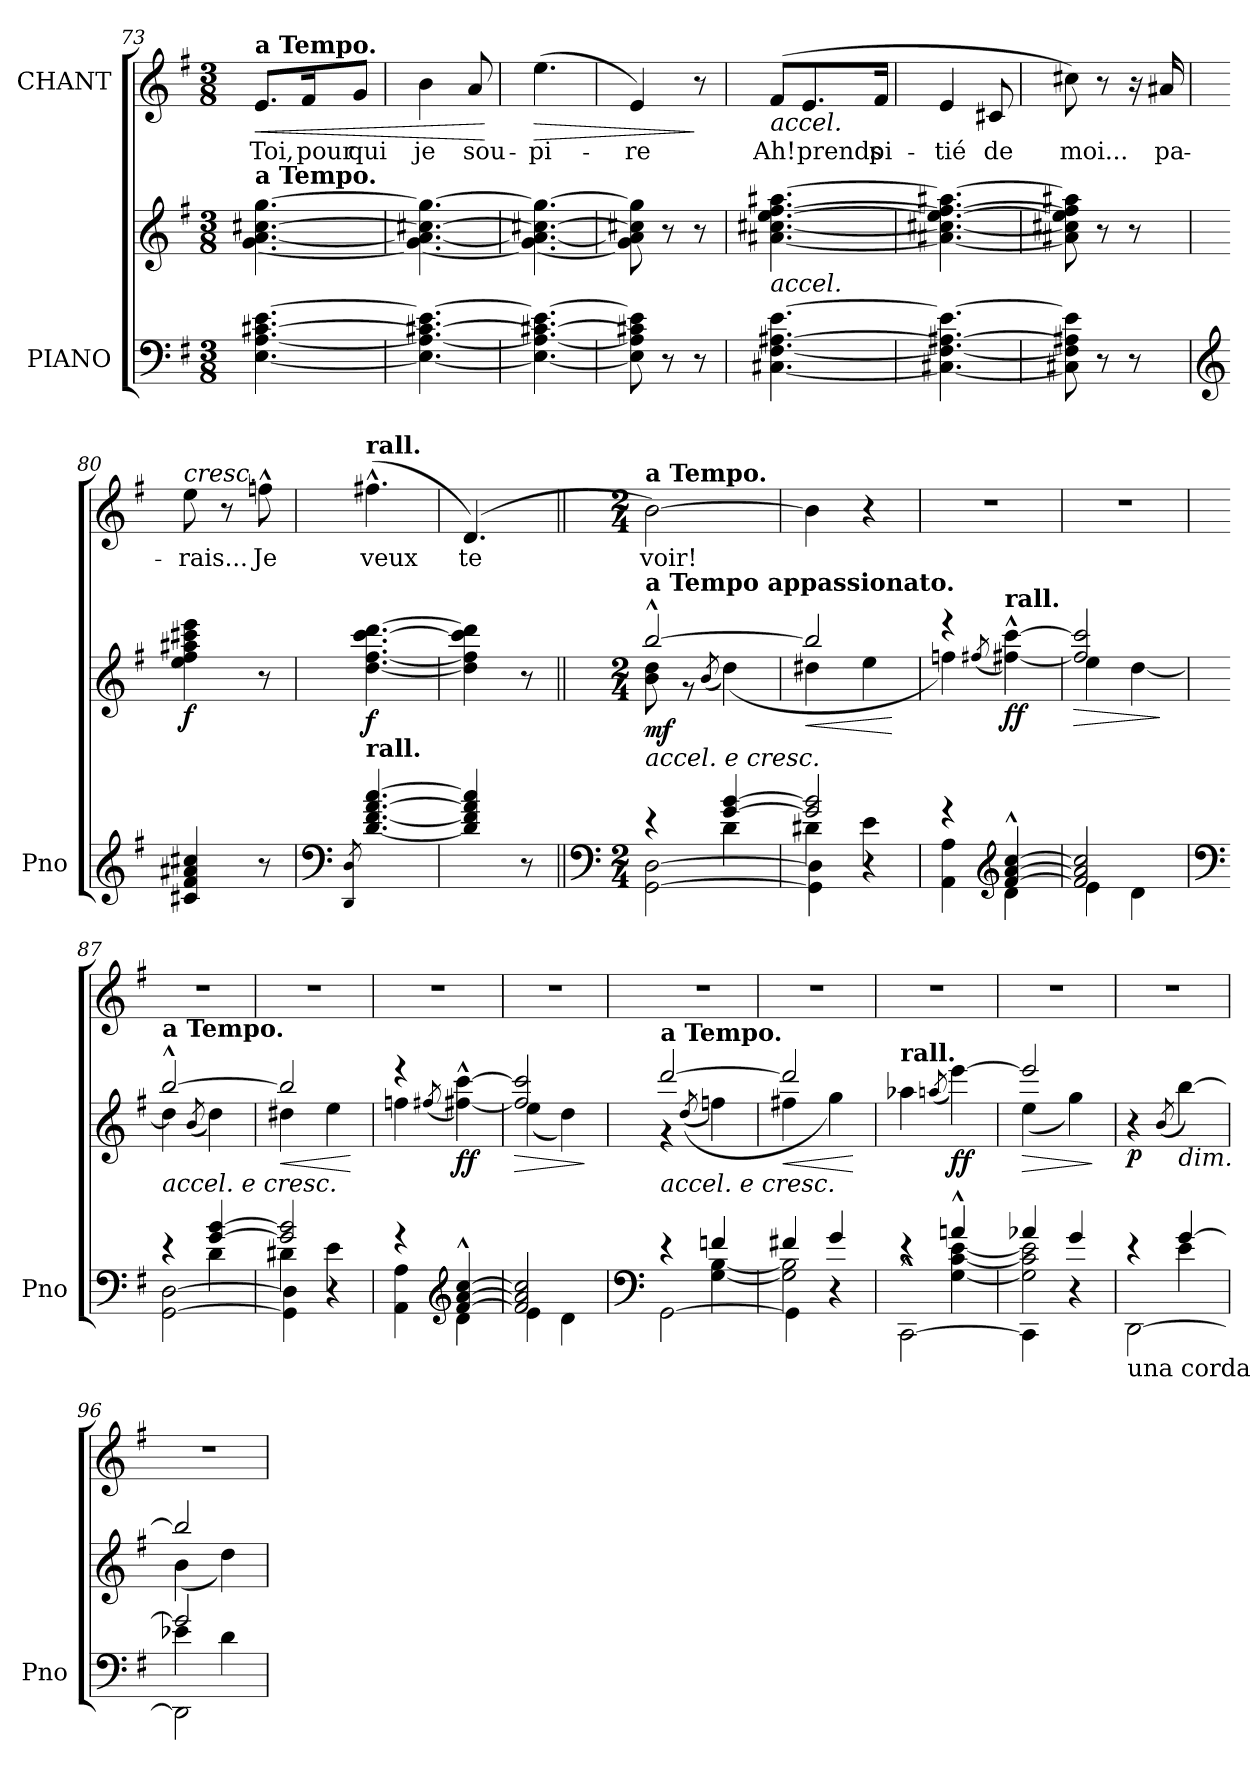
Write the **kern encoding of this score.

**kern	**kern	**dynam	**kern	**text	**dynam
*part2	*part2	*part2	*part1	*part1	*part1
*staff3	*staff2	*staff2/3	*staff1	*staff1	*staff1
*I"PIANO	*	*	*I"CHANT	*	*
*I'Pno	*	*	*	*	*
*clefF4	*clefG2	*	*clefG2	*	*
*k[f#]	*k[f#]	*	*k[f#]	*	*
*M3/8	*M3/8	*	*M3/8	*	*
=73	=73	=73	=73	=73	=73
!	!	!	!LO:TX:a:B:t=a Tempo.	!	!
!	!LO:TX:a:B:t=a Tempo.	!	!	!	!
!	!	!	!	!LO:LY:b	!LO:HP:b
[4.E\ [<4.A\ [4.c#X\ [4.e\	[4.g\ [<4.a\ [4.cc#X\ [4.gg\	.	8.e/L	Toi,	<
!	!	!	!	!LO:LY:b	!
.	.	.	16f#/K	pour	.
!	!	!	!	!LO:LY:b	!
.	.	.	8g/J	qui	.
=74	=74	=74	=74	=74	=74
!	!	!	!	!LO:LY:b	!
4.E\_ 4.A\_ 4.c#X\_ 4.e\_	4.g\_ 4.a\_ 4.cc#X\_ 4.gg\_	.	4b\	je	.
!	!	!	!	!LO:LY:b	!
.	.	.	8a/	sou-	.
.	.	.	.	.	[
=75	=75	=75	=75	=75	=75
!	!	!	!	!LO:LY:b	!LO:HP:b
4.E\_ 4.A\_ 4.c#X\_ 4.e\_	4.g\_ 4.a\_ 4.cc#X\_ 4.gg\_	.	(4.ee\	-pi-	>
=76	=76	=76	=76	=76	=76
!	!	!	!	!LO:LY:b	!
8E\] 8A\] 8c#X\] 8e\]	8g\] 8a\] 8cc#X\] 8gg\]	.	4e/)	-re	.
8r	8r	.	.	.	.
8r	8r	.	8r	.	]
!!LO:LB:g=z
=77	=77	=77	=77	=77	=77
!	!	!	!LO:TX:b:i:t=accel.	!	!
!	!LO:TX:b:i:t=accel.	!	!	!	!
!	!	!	!	!LO:LY:b	!
[4.C#X\ [<4.F#\ [4.A#X\ [4.e\	[4.a#X\ [<4.cc#X\ [>4.ee\ [4.ff#\ [4.aa#X\	.	(8f#/L	Ah!	.
!	!	!	!	!LO:LY:b	!
.	.	.	8.e/	prends	.
!	!	!	!	!LO:LY:b	!
.	.	.	16f#/Jk	pi-	.
=78	=78	=78	=78	=78	=78
!	!	!	!	!LO:LY:b	!
4.C#X\_ 4.F#\_ 4.A#X\_ 4.e\_	4.a#X\_ 4.cc#X\_ 4.ee\_ 4.ff#\_ 4.aa#X\_	.	4e/	-tié	.
!	!	!	!	!LO:LY:b	!
.	.	.	8c#X/	de	.
=79	=79	=79	=79	=79	=79
!	!	!	!	!LO:LY:b	!
8C#X\] 8F#\] 8A#X\] 8e\]	8a#X\] 8cc#X\] 8ee\] 8ff#\] 8aa#X\]	.	8cc#X\)	moi...	.
8r	8r	.	8r	.	.
8r	8r	.	16r	.	.
!	!	!	!	!LO:LY:b	!LO:DY:a
!	!	!	!	!	!LO:DY:n=1:a
.	.	.	16a#X/	pa-	other-dynamics f
=80	=80	=80	=80	=80	=80
*clefG2	*	*	*	*	*
!	!	!	!LO:TX:a:i:t=cresc.	!	!
!	!	!LO:DY:b	!	!LO:LY:b	!
4c#X/ 4f#/ 4a#X/ 4cc#X/	4ee\ 4ff#\ 4aa#X\ 4ccc#X\ 4eee\	f	8ee\	-rais...	.
.	.	.	8r	.	.
!	!	!	!	!LO:LY:b	!
8r	8r	.	8ffn^^\	Je	.
=81	=81	=81	=81	=81	=81
*clefF4	*	*	*	*	*
8qD/ 8qDD/	.	.	.	.	.
!	!	!	!LO:TX:a:B:t=rall.	!	!
!	!LO:TX:b:B:t=rall.	!	!	!	!
!	!	!LO:DY:b	!	!LO:LY:b	!
[4.d/ [4.f#/ [>4.a/ [4.cc/	[4.dd\ [<4.ff#\ [>4.ccc\ [4.ddd\	f	(4.ff#X^^\	veux	.
=82	=82	=82	=82	=82	=82
!	!	!	!	!LO:LY:b	!
4d/] 4f#/] 4a/] 4cc/]	4dd\] 4ff#\] 4ccc\] 4ddd\]	.	(4.d/)	te	.
8r	8r	.	.	.	.
!!LO:LB:g=z
=83||	=83||	=83||	=83||	=83||	=83||
*clefF4	*	*	*	*	*
*M2/4	*M2/4	*	*M2/4	*	*
*^	*^	*	*	*	*
*	*^	*	*	*	*	*	*
!	!	!	!	!	!	!LO:TX:a:B:t=a Tempo.	!	!
!	!	!	!LO:TX:a:B:t=a Tempo appassionato.	!	!	!	!	!
!	!	!	!LO:TX:b:i:t=accel. e cresc.	!	!	!	!	!
!	!	!	!	!	!LO:DY:b	!	!LO:LY:b	!
4r	4ryy	[2GG\ [2D\	[2bb^^/	8b\ 8dd\	mf	[2b\)	voir!	.
.	.	.	.	8r	.	.	.	.
.	.	.	.	(8qb/	.	.	.	.
[>4g/ [>4b/	4d\	.	.	(4dd\)	.	.	.	.
=84	=84	=84	=84	=84	=84	=84	=84	=84
!	!	!	!	!	!LO:HP:b	!	!	!
2g/] 2b/]	4d#X\	4GG\] 4D\]	2bb/]	4dd#X\	<	4b\]	.	.
.	4e\	4r	.	4ee\	.	4r	.	.
*v	*v	*v	*	*	*	*	*	*
*	*v	*v	*	*	*	*
.	.	[	.	.	.
=85	=85	=85	=85	=85	=85
*^	*^	*	*	*	*
4r	4AA\ 4A\	4r	4ffn\)	.	2r	.	.
*clefG2	*	*	*	*	*	*	*
.	.	(8qff#X/	.	.	.	.	.
!	!	!LO:TX:a:B:t=rall.	!	!	!	!	!
!	!	!	!	!LO:DY:b	!	!	!
[4f#/^^ [4a/^^ [4cc/^^	4d\	[4ff#\^^ [4ccc\^^)	4ryy	ff	.	.	.
=86	=86	=86	=86	=86	=86	=86	=86
!	!	!	!	!LO:HP:b	!	!	!
2f#/] 2a/] 2cc/]	4e\	2ff#/] 2ccc/]	4ee\	>	2r	.	.
.	4d\	.	[4dd\	.	.	.	.
*v	*v	*	*	*	*	*	*
*	*v	*v	*	*	*	*
.	.	]	.	.	.
=87	=87	=87	=87	=87	=87
*clefF4	*	*	*	*	*
*^	*^	*	*	*	*
*	*^	*	*	*	*	*	*
!	!	!	!LO:TX:a:B:t=a Tempo.	!	!	!	!	!
!	!	!	!LO:TX:b:i:t=accel. e cresc.	!	!	!	!	!
4r	4ryy	[2GG\ [2D\	[2bb^^/	4dd\]	.	2r	.	.
.	.	.	.	(8qb/	.	.	.	.
[>4g/ [>4b/	4d\	.	.	4dd\)	.	.	.	.
=88	=88	=88	=88	=88	=88	=88	=88	=88
!	!	!	!	!	!LO:HP:b	!	!	!
2g/] 2b/]	4d#X\	4GG\] 4D\]	2bb/]	4dd#X\	<	2r	.	.
.	4e\	4r	.	4ee\	.	.	.	.
*v	*v	*v	*	*	*	*	*	*
*	*v	*v	*	*	*	*
.	.	[	.	.	.
=89	=89	=89	=89	=89	=89
*^	*^	*	*	*	*
4r	4AA\ 4A\	4r	4ffn\	.	2r	.	.
*clefG2	*	*	*	*	*	*	*
.	.	(8qff#X/	.	.	.	.	.
!	!	!	!	!LO:DY:b	!	!	!
[4f#/^^ [4a/^^ [4cc/^^	4d\	[4ff#\^^ [4ccc\^^)	4ryy	ff	.	.	.
=90	=90	=90	=90	=90	=90	=90	=90
!	!	!	!	!LO:HP:b	!	!	!
2f#/] 2a/] 2cc/]	4e\	2ff#/] 2ccc/]	(4ee\	>	2r	.	.
.	4d\	.	4dd\)	.	.	.	.
*v	*v	*	*	*	*	*	*
*	*v	*v	*	*	*	*
.	.	]	.	.	.
!!LO:LB:g=z
=91	=91	=91	=91	=91	=91
*clefF4	*	*	*	*	*
*^	*^	*	*	*	*
*	*^	*	*	*	*	*	*
!	!	!	!LO:TX:a:B:t=a Tempo.	!	!	!	!	!
!	!	!	!LO:TX:b:i:t=accel. e cresc.	!	!	!	!	!
4r	4ryy	[2GG\	[2ddd/	4r	.	2r	.	.
.	.	.	.	((8qdd/	.	.	.	.
4fn/	[4G\ [4B\	.	.	4ffn\)	.	.	.	.
=92	=92	=92	=92	=92	=92	=92	=92	=92
!	!	!	!	!	!LO:HP:b	!	!	!
4f#X/	2G\] 2B\]	4GG\]	2ddd/]	4ff#X\	<	2r	.	.
4g/	.	4r	.	4gg\)	.	.	.	.
*v	*v	*v	*	*	*	*	*	*
*	*v	*v	*	*	*	*
.	.	[	.	.	.
=93	=93	=93	=93	=93	=93
*^	*	*	*	*	*
*	*^	*	*	*	*	*
!	!	!	!LO:TX:a:B:t=rall.	!	!	!	!
4r	4ryy	[2CC^^\	4aa-X\	.	2r	.	.
.	.	.	(8qaan/	.	.	.	.
!	!	!	!	!LO:DY:b	!	!	!
4an^^/	[4G\ [4c\ [4e\	.	[>4eee\)	ff	.	.	.
=94	=94	=94	=94	=94	=94	=94	=94
!	!	!	!	!LO:HP:b	!	!	!
*	*	*	*^	*	*	*	*
4a-X/	2G\] 2c\] 2e\]	4CC\]	2eee/]	(4ee\	>	2r	.	.
4g/	.	4r	.	4gg\)	.	.	.	.
*v	*v	*v	*	*	*	*	*	*
*	*v	*v	*	*	*	*
.	.	]	.	.	.
=95	=95	=95	=95	=95	=95
*^	*	*	*	*	*
*	*^	*	*	*	*	*
!LO:TX:b:t=una corda	!	!	!	!	!	!	!
!	!	!	!	!LO:DY:b	!	!	!
4r	4ryy	[2DD\	4r	p	2r	.	.
.	.	.	(8qb/	.	.	.	.
!	!	!	!LO:TX:b:i:t=dim.	!	!	!	!
[4g/	4e\	.	[>4bb\)	.	.	.	.
=96	=96	=96	=96	=96	=96	=96	=96
*	*	*	*^	*	*	*	*
2g/]	4e-X\	2DD\]	2bb/]	(4b\	.	2r	.	.
.	4d\	.	.	4dd\)	.	.	.	.
*v	*v	*v	*	*	*	*	*	*
*	*v	*v	*	*	*	*
=	=	=	=	=	=
*-	*-	*-	*-	*-	*-
